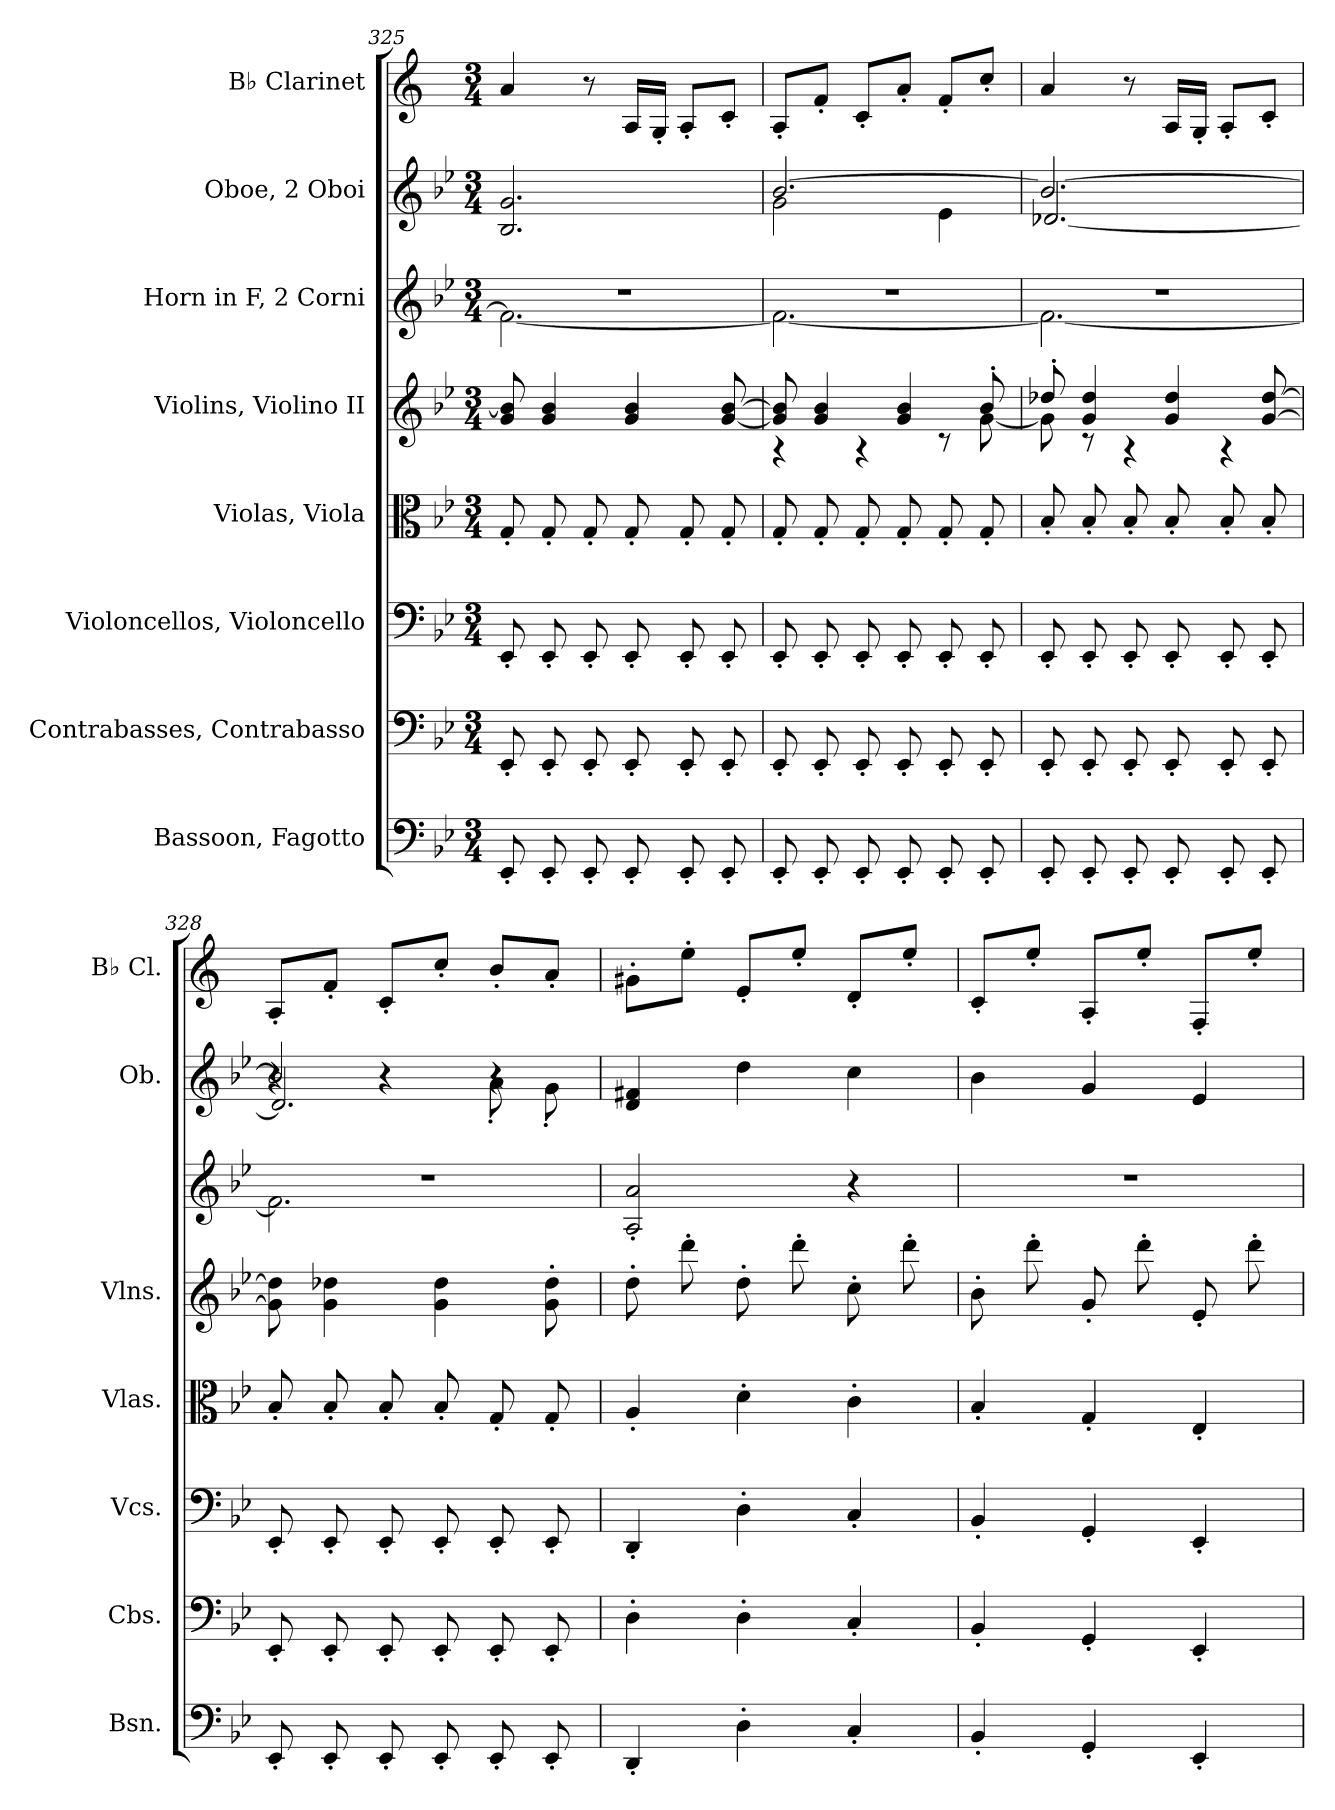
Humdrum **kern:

**kern	**kern	**kern	**kern	**kern	**kern	**kern	**kern
*part8	*part7	*part6	*part5	*part4	*part3	*part2	*part1
*staff8	*staff7	*staff6	*staff5	*staff4	*staff3	*staff2	*staff1
*I"Bassoon, Fagotto	*I"Contrabasses, Contrabasso	*I"Violoncellos, Violoncello	*I"Violas, Viola	*I"Violins, Violino II	*I"Horn in F, 2 Corni	*I"Oboe, 2 Oboi	*I"B♭ Clarinet
*I'Bsn.	*I'Cbs.	*I'Vcs.	*I'Vlas.	*I'Vlns.	*	*I'Ob.	*I'B♭ Cl.
*clefF4	*clefF4	*clefF4	*clefC3	*clefG2	*clefG2	*clefG2	*clefG2
*	*ITrd7c12	*	*	*	*ITrd4c7	*	*ITrd1c2
*k[b-e-]	*k[b-e-]	*k[b-e-]	*k[b-e-]	*k[b-e-]	*k[b-e-a-]	*k[b-e-]	*k[b-e-]
*M3/4	*M3/4	*M3/4	*M3/4	*M3/4	*M3/4	*M3/4	*M3/4
=325	=325	=325	=325	=325	=325	=325	=325
*	*	*	*	*	*^	*	*
8EE-'/	8EEE-'/	8EE-'/	8G'/	8g/ 8b-/]	2.r	2.B-\_	2.B-/ 2.g/	4g/
8EE-'/	8EEE-'/	8EE-'/	8G'/	4g/ 4b-/	.	.	.	.
8EE-'/	8EEE-'/	8EE-'/	8G'/	.	.	.	.	8r
8EE-'/	8EEE-'/	8EE-'/	8G'/	4g/ 4b-/	.	.	.	16G/LL
.	.	.	.	.	.	.	.	16F'/JJ
8EE-'/	8EEE-'/	8EE-'/	8G'/	.	.	.	.	8G'/L
8EE-'/	8EEE-'/	8EE-'/	8G'/	[8g/ [8b-/	.	.	.	8B-'/J
=326	=326	=326	=326	=326	=326	=326	=326	=326
*	*	*	*	*^	*	*	*^	*
8EE-'/	8EEE-'/	8EE-'/	8G'/	8g/] 8b-/]	4r	2.r	2.B-\_	[2.b-/	2g\	8G'/L
8EE-'/	8EEE-'/	8EE-'/	8G'/	4g/ 4b-/	.	.	.	.	.	8e-'/J
8EE-'/	8EEE-'/	8EE-'/	8G'/	.	4r	.	.	.	.	8B-'/L
8EE-'/	8EEE-'/	8EE-'/	8G'/	4g/ 4b-/	.	.	.	.	.	8g'/J
8EE-'/	8EEE-'/	8EE-'/	8G'/	.	8r	.	.	.	4e-\	8e-'/L
8EE-'/	8EEE-'/	8EE-'/	8G'/	8b-'/	[8g\	.	.	.	.	8b-'/J
!!LO:LB:g=z
=327	=327	=327	=327	=327	=327	=327	=327	=327	=327	=327
8EE-'/	8EEE-'/	8EE-'/	8B-'/	8dd-X'/	8g\]	2.r	2.B-\_	2.b-/_	[2.d-X/	4g/
8EE-'/	8EEE-'/	8EE-'/	8B-'/	4g/ 4dd-/	8r	.	.	.	.	.
8EE-'/	8EEE-'/	8EE-'/	8B-'/	.	4r	.	.	.	.	8r
8EE-'/	8EEE-'/	8EE-'/	8B-'/	4g/ 4dd-/	.	.	.	.	.	16G/LL
.	.	.	.	.	.	.	.	.	.	16F'/JJ
8EE-'/	8EEE-'/	8EE-'/	8B-'/	.	4r	.	.	.	.	8G'/L
8EE-'/	8EEE-'/	8EE-'/	8B-'/	[8g/ [8dd-/	.	.	.	.	.	8B-'/J
*	*	*	*	*v	*v	*	*	*	*	*
=328	=328	=328	=328	=328	=328	=328	=328	=328	=328
*	*	*	*	*	*	*	*	*^	*
8EE-'/	8EEE-'/	8EE-'/	8B-'/	8g\] 8dd-\]	2.r	2.B-\]	2b-/]	4r	2.d-/]	8G'/L
8EE-'/	8EEE-'/	8EE-'/	8B-'/	4g\ 4dd-X\	.	.	.	.	.	8e-'/J
8EE-'/	8EEE-'/	8EE-'/	8B-'/	.	.	.	.	4r	.	8B-'/L
8EE-'/	8EEE-'/	8EE-'/	8B-'/	4g\ 4dd-\	.	.	.	.	.	8b-'/J
8EE-'/	8EEE-'/	8EE-'/	8G'/	.	.	.	4r	8a'\	.	8a'/L
8EE-'/	8EEE-'/	8EE-'/	8G'/	8g\' 8dd-\'	.	.	.	8g'\	.	8g'/J
*	*	*	*	*	*v	*v	*	*	*	*
*	*	*	*	*	*	*v	*v	*v	*
=329	=329	=329	=329	=329	=329	=329	=329
4DD'/	4DD'\	4DD'/	4A'/	8dd'\	2D/' 2d/'	4d/ 4f#X/	8f#X'\L
.	.	.	.	8ddd'\	.	.	8dd'\J
4D'\	4DD'\	4D'\	4d'\	8dd'\	.	4dd\	8d'/L
.	.	.	.	8ddd'\	.	.	8dd'/J
4C'/	4CC'/	4C'/	4c'\	8cc'\	4r	4cc\	8c'/L
.	.	.	.	8ddd'\	.	.	8dd'/J
=330	=330	=330	=330	=330	=330	=330	=330
4BB-'/	4BBB-'/	4BB-'/	4B-'/	8b-'\	2.r	4b-\	8B-'/L
.	.	.	.	8ddd'\	.	.	8dd'/J
4GG'/	4GGG'/	4GG'/	4G'/	8g'/	.	4g/	8G'/L
.	.	.	.	8ddd'\	.	.	8dd'/J
4EE-'/	4EEE-'/	4EE-'/	4E-'/	8e-'/	.	4e-/	8E-'/L
.	.	.	.	8ddd'\	.	.	8dd'/J
=	=	=	=	=	=	=	=
*-	*-	*-	*-	*-	*-	*-	*-
